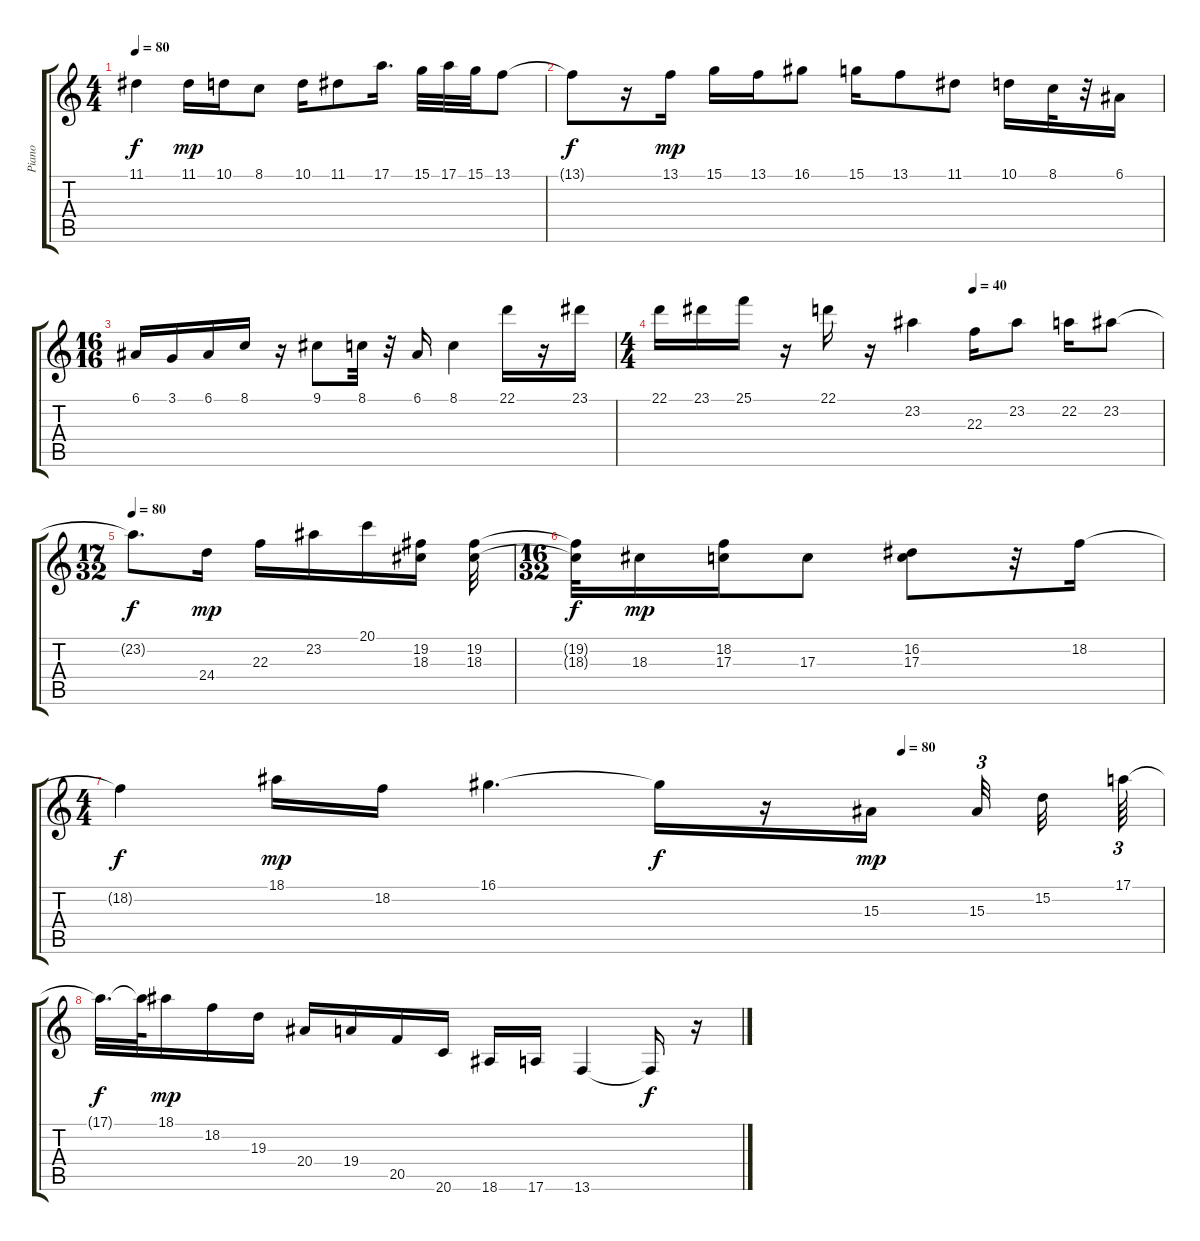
\track ("Piano" "Piano") {instrument acousticgrandpiano}
\staff {score tabs}
\tuning (E4 B3 G3 D3 A2 E2) {hide}
\ts (4 4)
\tempo 80
\clef g2
\ks c
11.1{t}.4{dy f} 11.1.16{dy mp} 10.1.16 8.1.8 10.1.16 11.1.8 17.1.16{d} 15.1.32 17.1.32 15.1.32 13.1.8 |
13.1{t}.8{dy f} r.16 13.1.16{dy mp} 15.1.16 13.1.16 16.1.8 15.1.16 13.1.8 11.1.8 10.1.16 8.1.32 r.32 6.1.16 |
\ts (16 16)
6.1.16 3.1.16 6.1.16 8.1.16 r.16 9.1.8 8.1.32 r.32 6.1.16 8.1.4 22.1.16 r.16 23.1.16 |
\ts (4 4)
\tempo (40 0.625)
22.1.16 23.1.16 25.1.16 r.16 22.1.16 r.16 23.2.4 22.3.16 23.2.8 22.2.16 23.2.8 |
\ts (17 32)
\tempo 80
23.2{t}.8{d dy f} 24.4.16{dy mp} 22.3.16 23.2.16 20.1.16 (19.2 18.3).16 (19.2 18.3).32 |
\ts (16 32)
(19.2{t} 18.3{t}).32{dy f} 18.3.16{dy mp} (18.2 17.3).16 17.3.8 (16.2 17.3).8 r.32 18.2.16 |
\ts (4 4)
\tempo (80 0.75)
18.2{t}.4{dy f} 18.1.16{dy mp} 18.2.16 16.1.4{d} 16.1{t}.16{dy f} r.16 15.3.16{dy mp beam splitsecondary} 15.3.32{tu (3 2) beam splitsecondary} 15.2.32 17.1.64{tu (3 2)} |
17.1{t}.32{d dy f} 17.1{t}.64 18.1.16{dy mp} 18.2.16 19.3.16 20.4.16 19.4.16 20.5.16 20.6.16 18.6.16 17.6.16 13.6.4 13.6{t}.16{dy f} r.16
